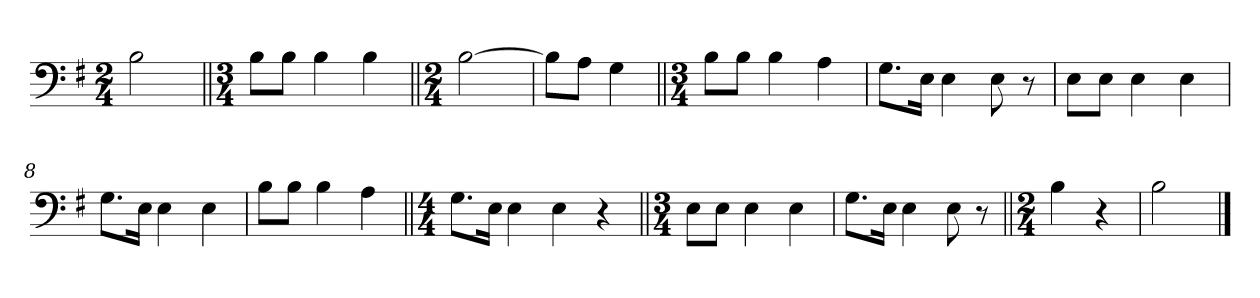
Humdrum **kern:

**kern
*part1
*staff1
*clefF4
*k[f#]
*M2/4
=1
2B\
=2||
*M3/4
8B\L
8B\J
4B\
4B\
=3||
*M2/4
[2B\
=4
8B\L]
8A\J
4G\
=5||
*M3/4
8B\L
8B\J
4B\
4A\
=6
8.G\L
16E\Jk
4E\
8E\
8r
=7
8E\L
8E\J
4E\
4E\
=8
8.G\L
16E\Jk
4E\
4E\
=9
8B\L
8B\J
4B\
4A\
=10||
*M4/4
8.G\L
16E\Jk
4E\
4E\
4r
=11||
*M3/4
8E\L
8E\J
4E\
4E\
=12
8.G\L
16E\Jk
4E\
8E\
8r
=13||
*M2/4
4B\
4r
=14
2B\
==
*-
